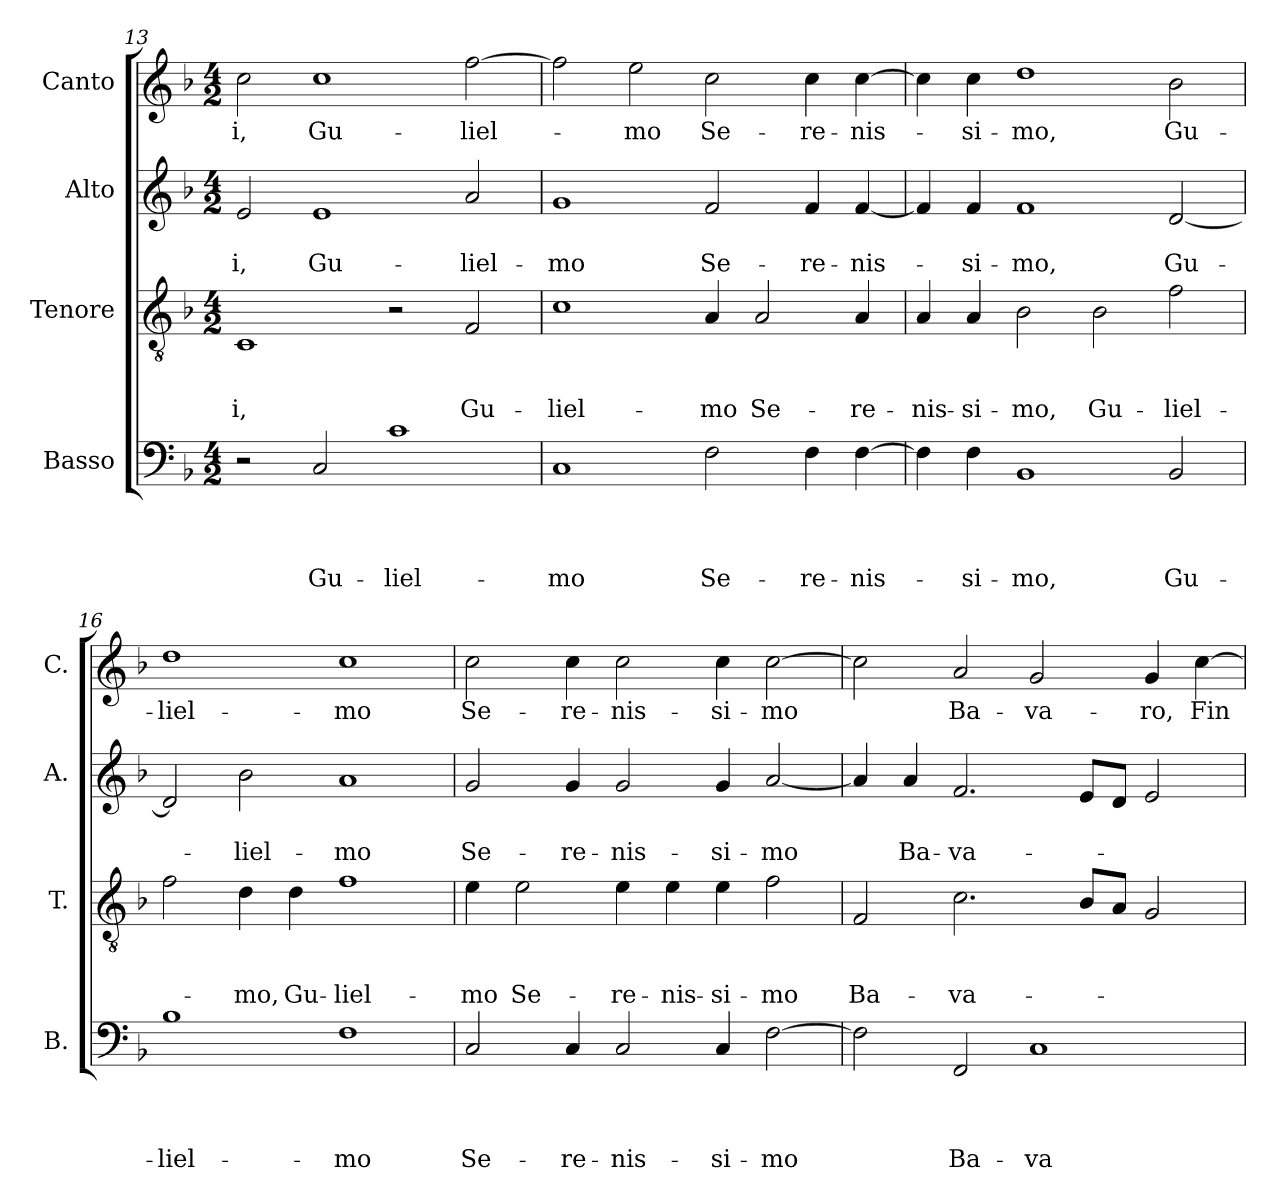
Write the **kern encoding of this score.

**kern	**text	**text	**text	**text	**kern	**text	**text	**text	**kern	**text	**text	**kern	**text
*part4	*part4	*part4	*part4	*part4	*part3	*part3	*part3	*part3	*part2	*part2	*part2	*part1	*part1
*staff4	*staff4	*staff4	*staff4	*staff4	*staff3	*staff3	*staff3	*staff3	*staff2	*staff2	*staff2	*staff1	*staff1
*I"Basso	*	*	*	*	*I"Tenore	*	*	*	*I"Alto	*	*	*I"Canto	*
*I'B.	*	*	*	*	*I'T.	*	*	*	*I'A.	*	*	*I'C.	*
*clefF4	*	*	*	*	*clefGv2	*	*	*	*clefG2	*	*	*clefG2	*
*k[b-]	*	*	*	*	*k[b-]	*	*	*	*k[b-]	*	*	*k[b-]	*
*F:	*	*	*	*	*F:	*	*	*	*F:	*	*	*F:	*
*M4/2	*	*	*	*	*M4/2	*	*	*	*M4/2	*	*	*M4/2	*
=13	=13	=13	=13	=13	=13	=13	=13	=13	=13	=13	=13	=13	=13
!	!	!	!	!	!	!	!	!LO:LY:b	!	!	!LO:LY:b	!	!LO:LY:b
2r	.	.	.	.	1C	.	.	-i,	2e/	.	-i,	2cc\	-i,
!	!	!	!	!LO:LY:b	!	!	!	!	!	!	!LO:LY:b	!	!LO:LY:b
2C/	.	.	.	Gu-	.	.	.	.	1e	.	Gu-	1cc	Gu-
!	!	!	!	!LO:LY:b	!	!	!	!	!	!	!	!	!
1c	.	.	.	-liel-	2r	.	.	.	.	.	.	.	.
!	!	!	!	!	!	!	!	!LO:LY:b	!	!	!LO:LY:b	!	!LO:LY:b
.	.	.	.	.	2F/	.	.	Gu-	2a/	.	-liel-	[>2ff\	-liel-
=14	=14	=14	=14	=14	=14	=14	=14	=14	=14	=14	=14	=14	=14
!	!	!	!	!LO:LY:b	!	!	!	!LO:LY:b	!	!	!LO:LY:b	!	!
1C	.	.	.	-mo	1c	.	.	-liel-	1g	.	-mo	2ff\]	.
!	!	!	!	!	!	!	!	!	!	!	!	!	!LO:LY:b
.	.	.	.	.	.	.	.	.	.	.	.	2ee\	-mo
!	!	!	!	!LO:LY:b	!	!	!	!LO:LY:b	!	!	!LO:LY:b	!	!LO:LY:b
2F\	.	.	.	Se-	4A/	.	.	-mo	2f/	.	Se-	2cc\	Se-
!	!	!	!	!	!	!	!	!LO:LY:b	!	!	!	!	!
.	.	.	.	.	2A/	.	.	Se-	.	.	.	.	.
!	!	!	!	!LO:LY:b	!	!	!	!	!	!	!LO:LY:b	!	!LO:LY:b
4F\	.	.	.	-re-	.	.	.	.	4f/	.	-re-	4cc\	-re-
!	!	!	!	!LO:LY:b	!	!	!	!LO:LY:b	!	!	!LO:LY:b	!	!LO:LY:b
[>4F\	.	.	.	-nis-	4A/	.	.	-re-	[<4f/	.	-nis-	[>4cc\	-nis-
=15	=15	=15	=15	=15	=15	=15	=15	=15	=15	=15	=15	=15	=15
!	!	!	!	!	!	!	!	!LO:LY:b	!	!	!	!	!
4F\]	.	.	.	.	4A/	.	.	-nis-	4f/]	.	.	4cc\]	.
!	!	!	!	!LO:LY:b	!	!	!	!LO:LY:b	!	!	!LO:LY:b	!	!LO:LY:b
4F\	.	.	.	-si-	4A/	.	.	-si-	4f/	.	-si-	4cc\	-si-
!	!	!	!	!LO:LY:b	!	!	!	!LO:LY:b	!	!	!LO:LY:b	!	!LO:LY:b
1BB-	.	.	.	-mo,	2B-\	.	.	-mo,	1f	.	-mo,	1dd	-mo,
!	!	!	!	!	!	!	!	!LO:LY:b	!	!	!	!	!
.	.	.	.	.	2B-\	.	.	Gu-	.	.	.	.	.
!	!	!	!	!LO:LY:b	!	!	!	!LO:LY:b	!	!	!LO:LY:b	!	!LO:LY:b
2BB-/	.	.	.	Gu-	2f\	.	.	-liel-	[>2d/	.	Gu-	2b-\	Gu-
!!LO:PB:g=z
=16	=16	=16	=16	=16	=16	=16	=16	=16	=16	=16	=16	=16	=16
!	!	!	!	!LO:LY:b	!	!	!	!	!	!	!	!	!LO:LY:b
1B-	.	.	.	-liel-	2f\	.	.	.	2d/]	.	.	1dd	-liel-
!	!	!	!	!	!	!	!	!LO:LY:b	!	!	!LO:LY:b	!	!
.	.	.	.	.	4d\	.	.	-mo,	2b-\	.	-liel-	.	.
!	!	!	!	!	!	!	!	!LO:LY:b	!	!	!	!	!
.	.	.	.	.	4d\	.	.	Gu-	.	.	.	.	.
!	!	!	!	!LO:LY:b	!	!	!	!LO:LY:b:rj	!	!	!LO:LY:b	!	!LO:LY:b
1F	.	.	.	-mo	1f	.	.	-liel-	1a	.	-mo	1cc	-mo
=17	=17	=17	=17	=17	=17	=17	=17	=17	=17	=17	=17	=17	=17
!	!	!	!	!LO:LY:b	!	!	!	!LO:LY:b	!	!	!LO:LY:b	!	!LO:LY:b
2C/	.	.	.	Se-	4e\	.	.	-mo	2g/	.	Se-	2cc\	Se-
!	!	!	!	!	!	!	!	!LO:LY:b	!	!	!	!	!
.	.	.	.	.	2e\	.	.	Se-	.	.	.	.	.
!	!	!	!	!LO:LY:b	!	!	!	!	!	!	!LO:LY:b	!	!LO:LY:b
4C/	.	.	.	-re-	.	.	.	.	4g/	.	-re-	4cc\	-re-
!	!	!	!	!LO:LY:b	!	!	!	!LO:LY:b	!	!	!LO:LY:b	!	!LO:LY:b
2C/	.	.	.	-nis-	4e\	.	.	-re-	2g/	.	-nis-	2cc\	-nis-
!	!	!	!	!	!	!	!	!LO:LY:b	!	!	!	!	!
.	.	.	.	.	4e\	.	.	-nis-	.	.	.	.	.
!	!	!	!	!LO:LY:b	!	!	!	!LO:LY:b	!	!	!LO:LY:b	!	!LO:LY:b
4C/	.	.	.	-si-	4e\	.	.	-si-	4g/	.	-si-	4cc\	-si-
!	!	!	!	!LO:LY:b	!	!	!	!LO:LY:b	!	!	!LO:LY:b	!	!LO:LY:b
[>2F\	.	.	.	-mo	2f\	.	.	-mo	[<2a/	.	-mo	[>2cc\	-mo
=18	=18	=18	=18	=18	=18	=18	=18	=18	=18	=18	=18	=18	=18
!	!	!	!	!	!	!	!	!LO:LY:b	!	!	!	!	!
2F\]	.	.	.	.	2F/	.	.	Ba-	4a/]	.	.	2cc\]	.
!	!	!	!	!	!	!	!	!	!	!	!LO:LY:b	!	!
.	.	.	.	.	.	.	.	.	4a/	.	Ba-	.	.
!	!	!	!	!LO:LY:b	!	!	!	!LO:LY:b	!	!	!LO:LY:b	!	!LO:LY:b
2FF/	.	.	.	Ba-	2.c\	.	.	-va-	2.f/	.	-va-	2a/	Ba-
!	!	!	!	!LO:LY:b	!	!	!	!	!	!	!	!	!LO:LY:b
1C	.	.	.	-va-	.	.	.	.	.	.	.	2g/	-va-
.	.	.	.	.	8B-/L	.	.	.	8e/L	.	.	.	.
.	.	.	.	.	8A/J	.	.	.	8d/J	.	.	.	.
!	!	!	!	!	!	!	!	!	!	!	!	!	!LO:LY:b
.	.	.	.	.	2G/	.	.	.	2e/	.	.	4g/	-ro,
!	!	!	!	!	!	!	!	!	!	!	!	!	!LO:LY:b
.	.	.	.	.	.	.	.	.	.	.	.	[>4cc\	Fin
=	=	=	=	=	=	=	=	=	=	=	=	=	=
*-	*-	*-	*-	*-	*-	*-	*-	*-	*-	*-	*-	*-	*-
